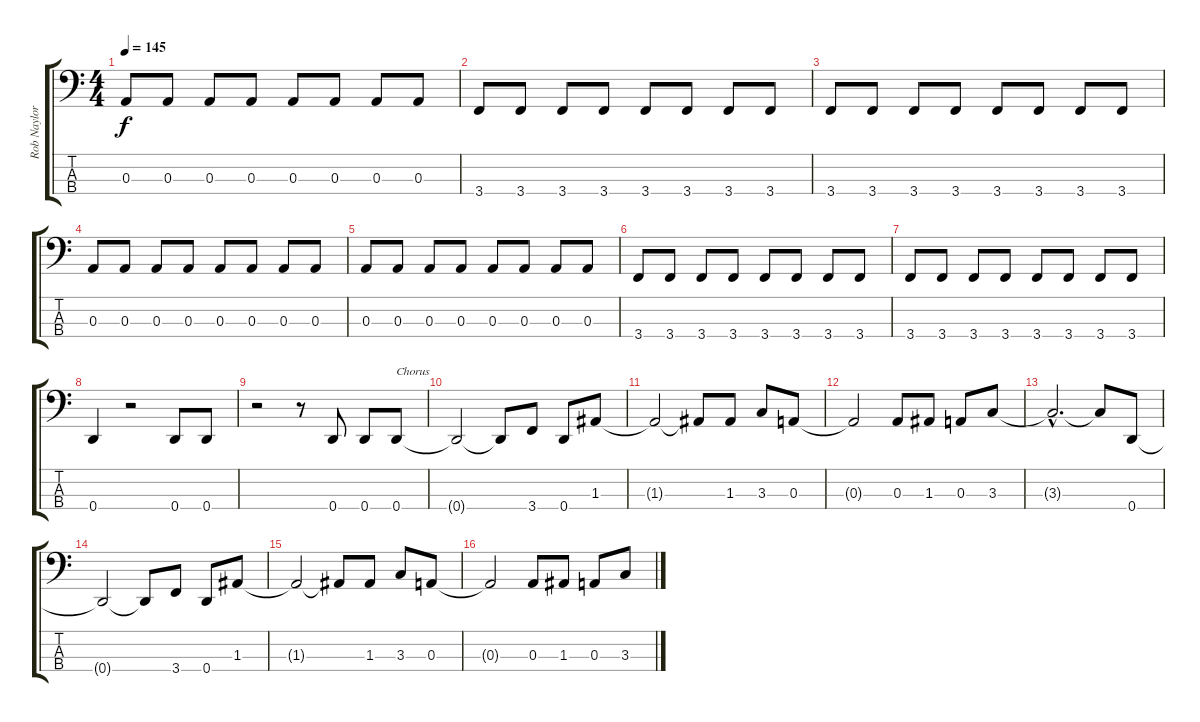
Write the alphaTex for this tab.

\track ("Rob Naylor" "Rob Naylor") {instrument electricbasspick}
\staff {score tabs}
\tuning (G2 D2 A1 D1) {hide}
\ts (4 4)
\tempo 145
\clef f4
\ks c
0.3.8{dy f} 0.3.8 0.3.8 0.3.8 0.3.8 0.3.8 0.3.8 0.3.8 |
3.4.8 3.4.8 3.4.8 3.4.8 3.4.8 3.4.8 3.4.8 3.4.8 |
3.4.8 3.4.8 3.4.8 3.4.8 3.4.8 3.4.8 3.4.8 3.4.8 |
0.3.8 0.3.8 0.3.8 0.3.8 0.3.8 0.3.8 0.3.8 0.3.8 |
0.3.8 0.3.8 0.3.8 0.3.8 0.3.8 0.3.8 0.3.8 0.3.8 |
3.4.8 3.4.8 3.4.8 3.4.8 3.4.8 3.4.8 3.4.8 3.4.8 |
3.4.8 3.4.8 3.4.8 3.4.8 3.4.8 3.4.8 3.4.8 3.4.8 |
0.4.4 r.2 0.4.8 0.4.8 |
r.2 r.8 0.4.8 0.4.8 0.4.8{txt "Chorus"} |
0.4{t}.2 0.4{t}.8 3.4.8 0.4.8 1.3.8 |
1.3{t}.2 1.3{t}.8 1.3.8 3.3.8 0.3.8 |
0.3{t}.2 0.3.8 1.3.8 0.3.8 3.3.8 |
3.3{hac t}.2{d} 3.3{t}.8 0.4.8 |
0.4{t}.2 0.4{t}.8 3.4.8 0.4.8 1.3.8 |
1.3{t}.2 1.3{t}.8 1.3.8 3.3.8 0.3.8 |
0.3{t}.2 0.3.8 1.3.8 0.3.8 3.3.8
